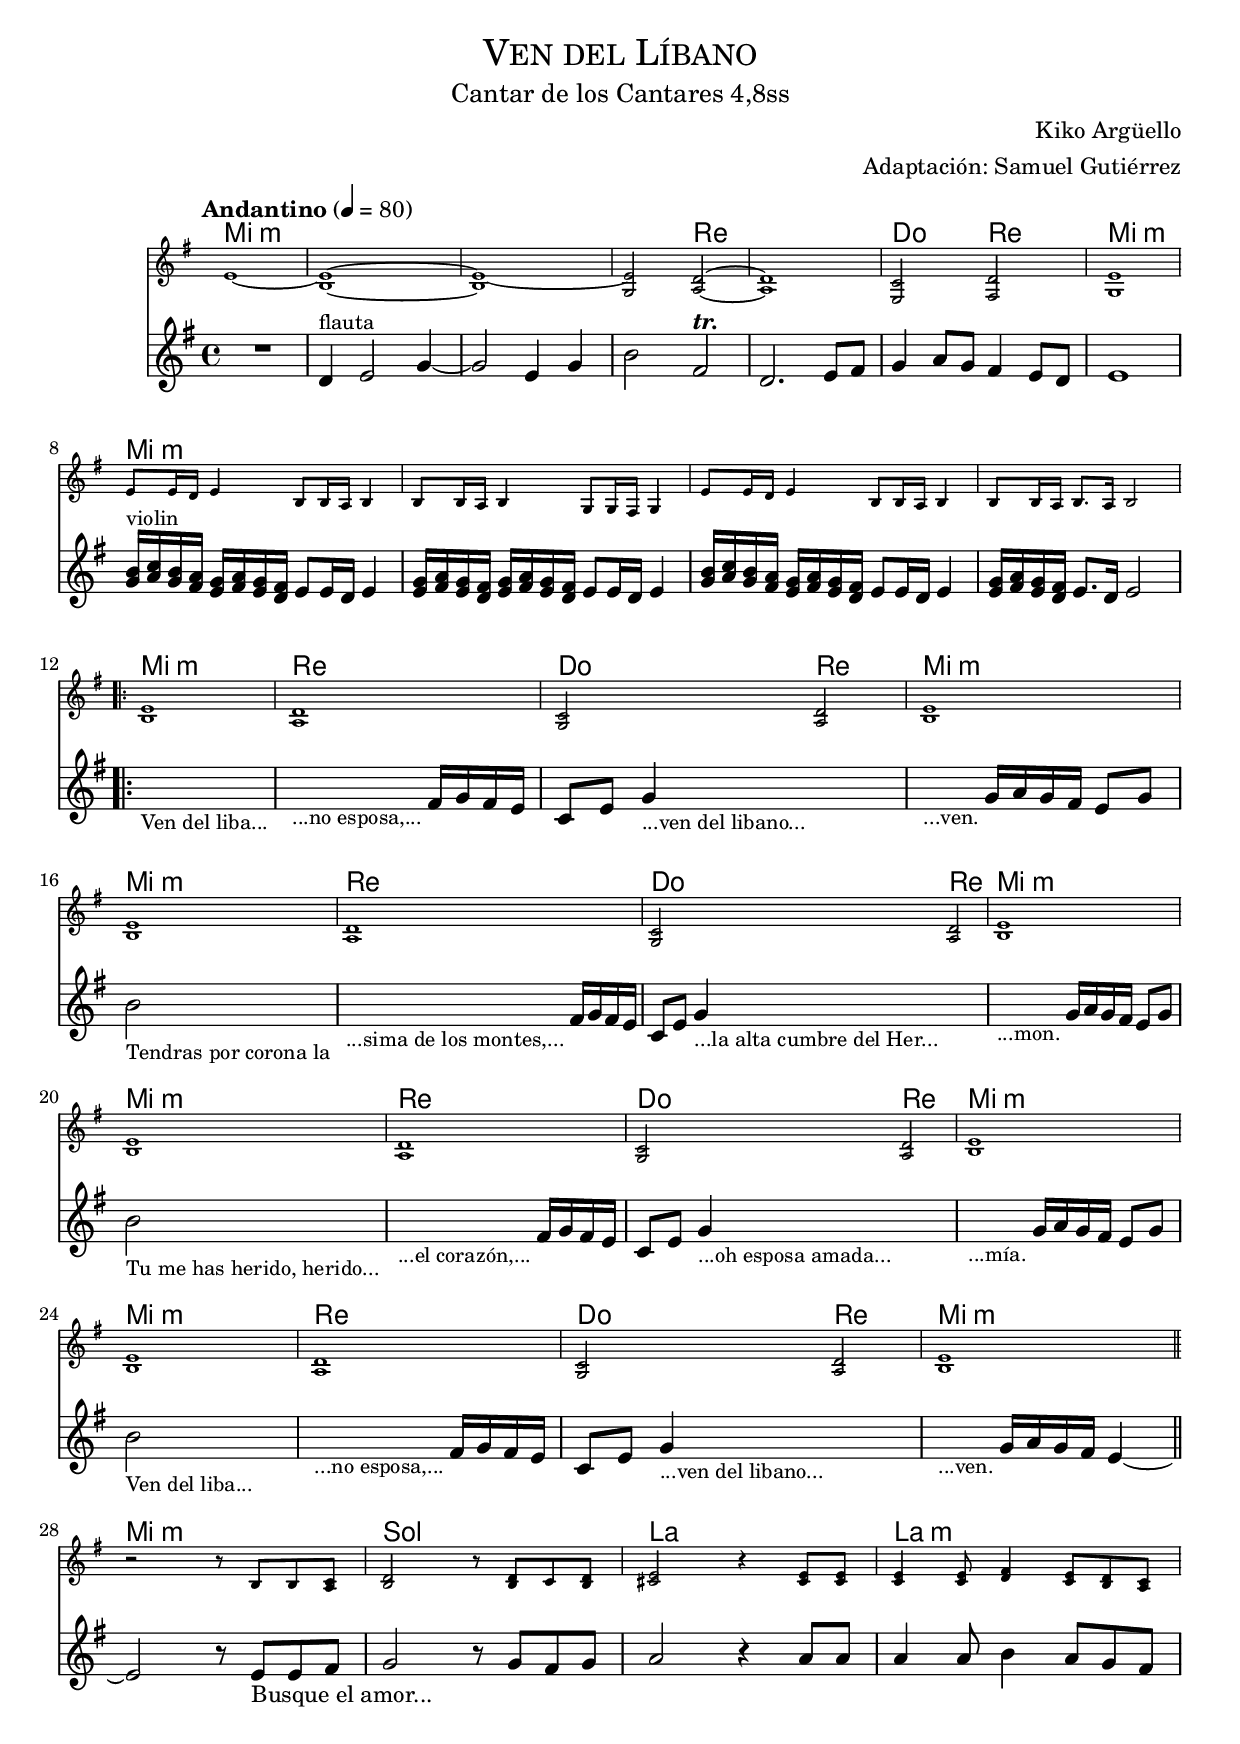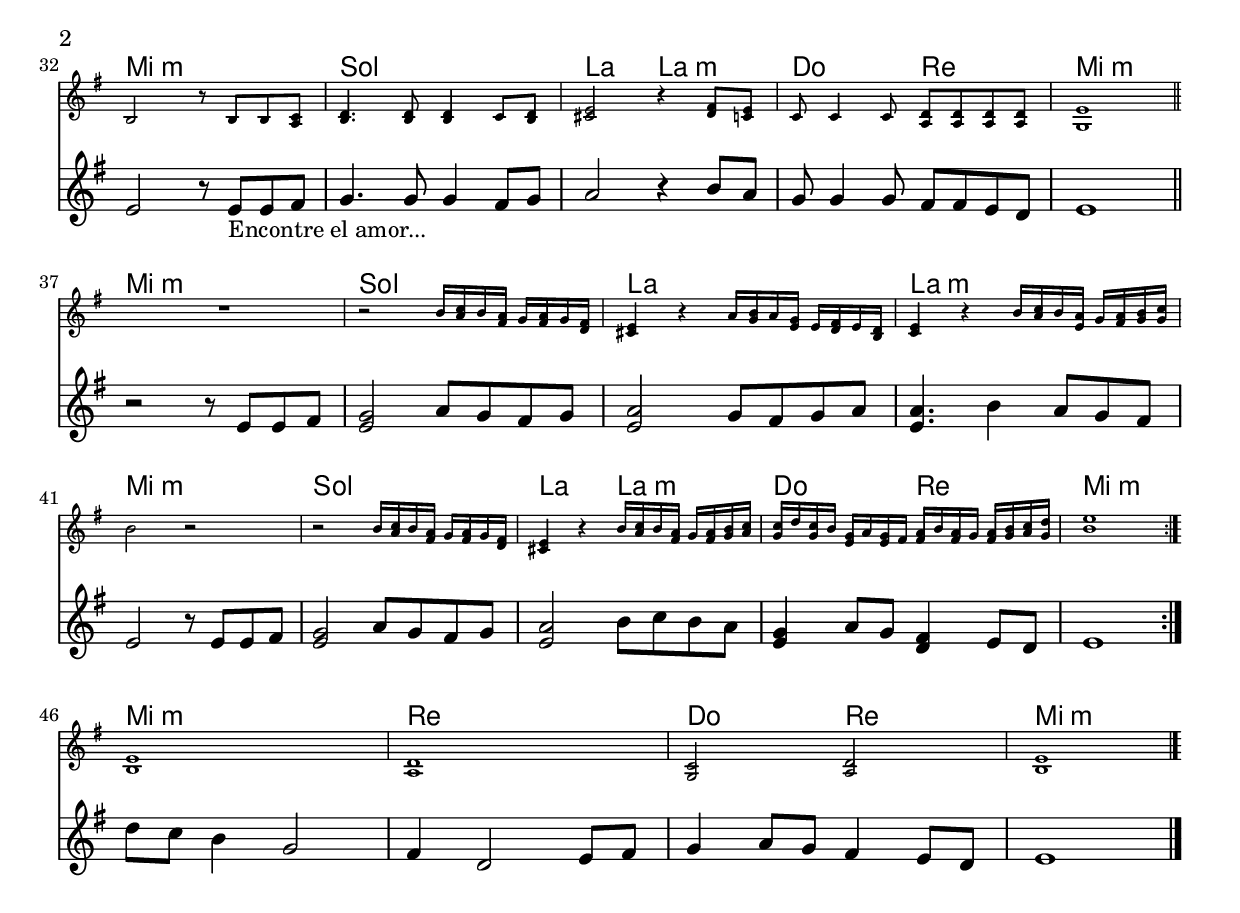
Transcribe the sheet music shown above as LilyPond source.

% Ven del libano
% searchsam
\language "espanol"
\version "2.23.2"

% --- Global parameters
%particle = 0
%jump = \break
%time = 4

% --- Includes

title = "Ven del Líbano"
subtitle = "Cantar de los Cantares 4,8ss"
subsubtitle = ""
autor = "Kiko Argüello"
arranger = "Adaptación: Samuel Gutiérrez"
other = ""
papper = "letter"
size = 20

global = {
  \tempo "Andantino" 4 = 80
  \key sol \minor
  \time 4/4

  s1*11 | %11
  \repeat volta 4 {
    s1*16 | %28
    \bar "||"
    s1*9 | %36
    \bar "||"
    s1*9 |
  }
  s1*4 |
  \bar "|."
}

harmonies = \new ChordNames {
  \set ChordNames.midiInstrument = "church organ"
  \set ChordNames.midiMaximumVolume = #0.5
  \set chordChanges = ##t
  \chordmode {
    \italianChords
    sol1:m |
    sol1:m |
    sol1:m |
    sol2:m fa2 |
    fa1 |
    mib2 fa2 |
    sol1:m |
    sol1:m |
    sol1:m |
    sol1:m |
    sol1:m |
    sol1:m |
    fa1 |
    mib2 fa2 |
    sol1:m |
    sol1:m |
    fa1 |
    mib2 fa2 |
    sol1:m |
    sol1:m |
    fa1 |
    mib2 fa2 |
    sol1:m |
    sol1:m |
    fa1 |
    mib2 fa2 |
    sol1:m |
    sol1:m |
    sib1 |
    do1 |
    do1:m |
    sol1:m |
    sib1 |
    do2 do2:m |
    mib2 fa2 |
    sol1:m |
    sol1:m |
    sib1 |
    do1 |
    do1:m |
    sol1:m |
    sib1 |
    do2 do2:m |
    mib2 fa2 |
    sol1:m |
    sol1:m |
    fa1 |
    mib2 fa2 |
    sol1:m |
  }
}

instrument = \relative do' {
  \compressEmptyMeasures
  \dynamicUp

  <<
    {
      R1 |
      fa4^\markup { \small "flauta" } sol2 sib4~ |
      sib2 sol4 sib | %1
      re2 la2^\markup{\italic \bold "tr."} | %2
      fa2. sol8 la |
      sib4 do8 sib la4 sol8 fa |
      sol1 | %6
      <sib re>16^\markup { \small "violin" } <do mib> <sib re> <la do> <sol sib> <la do> <sol sib> <fa la> sol8 sol16 fa sol4 |
      <sol sib>16 <la do> <sol sib> <fa la> <sol sib> <la do> <sol sib> <fa la> sol8 sol16 fa sol4 |
      <sib re>16 <do mib> <sib re> <la do> <sol sib> <la do> <sol sib> <fa la> sol8 sol16 fa sol4 |
      <sol sib>16 <la do> <sol sib> <fa la> sol8. fa16 sol2 | \break
      \textLengthOn
        s1_\markup\center-column {\small "Ven del liba..."} |
        s2._\markup\center-column {\small "...no esposa,..."} la16 sib la sol |
        mib8 sol sib4_\markup\center-column {\small "...ven del libano..."} s2 |
        s2_\markup\center-column {\small "...ven."} sib16 do sib la sol8 sib | \break
        re2_\markup\center-column {\small "Tendras por corona la"} s2 |
        s2._\markup\center-column {\small "...sima de los montes,..."} la16 sib la sol |
        mib8 sol sib4_\markup\center-column {\small "...la alta cumbre del Her..."} s2 |
        s2_\markup\center-column {\small "...mon."} sib16 do sib la sol8 sib | \break
        re2_\markup\center-column {\small "Tu me has herido, herido..."} s2 |
        s2._\markup\center-column {\small "...el corazón,..."} la16 sib la sol |
        mib8 sol sib4_\markup\center-column {\small "...oh esposa amada..."} s2 |
        s2_\markup\center-column {\small "...mía."} sib16 do sib la sol8 sib | \break
        re2_\markup\center-column {\small "Ven del liba..."} s2 |
        s2._\markup\center-column {\small "...no esposa,..."} la16 sib la sol |
        mib8 sol sib4_\markup\center-column {\small "...ven del libano..."} s2 |
        s2_\markup\center-column {\small "...ven."} sib16 do sib la sol4~ | \break
      \textLengthOff
      sol2 r8 sol_\markup{"Busque el amor..."} sol la |
      sib2 r8 sib8 la8 sib |
      do2 r4 do8 do |
      do4 do8 re4 do8 sib8 la | \break
      sol2 r8 sol_\markup{"Encontre el amor..."} sol la |
      sib4. sib8 sib4 la8 sib |
      do2 r4 re8 do |
      sib8 sib4 sib8 la la sol fa8 |
      sol1 | \break
      r2 r8 sol sol la |
      <sol sib>2 do8 sib la8 sib |
      <sol do>2 sib8 la sib do |
      <sol do>4. re'4 do8 sib la | \break
      sol2 r8 sol sol la |
      <sol sib>2 do8 sib la8 sib |
      <sol do>2 re'8 mib re8 do |
      <sol sib>4 do8 sib8 <fa la>4 sol8 fa |
      sol1 | \break
      fa'8 mib re4 sib2 |
      la4 fa2 sol8 la |
      sib4 do8 sib la4 sol8 fa |
      sol1 | %6
    }
    \new Staff \with {
      \remove "Time_signature_engraver"
      alignAboveContext = "main"
      \magnifyStaff #2/3
      %\override VerticalAxisGroup.default-staff-staff-spacing = #'((basic-distance . 6) (padding . -10))
    }
    {
      \key sol \minor
      \set Staff.midiInstrument = #"violin"
      sol1~ | %5
      <re sol>1~ | %6
      <re sol>1~ | %7
      <sib sol'>2 <do fa>~ |
      <do fa>1 | %8
      <sol mib'>2 <la fa'> | %9
      <sib sol'>1 |
      sol'8 sol16 fa sol4 re8 re16 do re4 |
      re8 re16 do re4 sib8 sib16 la sib4 |
      sol'8 sol16 fa sol4 re8 re16 do re4 |
      re8 re16 do re8. do16 re2 |
      <re sol>1 |
      <do fa>1 |
      <sib mib>2 <do fa> |
      <re sol>1 |
      <re sol>1 |
      <do fa>1 |
      <sib mib>2 <do fa> |
      <re sol>1 |
      <re sol>1 |
      <do fa>1 |
      <sib mib>2 <do fa> |
      <re sol>1 |
      <re sol>1 |
      <do fa>1 |
      <sib mib>2 <do fa> |
      <re sol>1 |
      r2 r8 re8 re <do mib> |
      <re fa>2 r8 <re fa>8 mib8 <re fa> |
      <mi sol>2 r4 <mi sol>8 <mi sol> |
      <mib sol>4 <mib sol>8 <fa la>4 <mib sol>8 <re fa>8 <do mib> |
      re2 r8 re re <do mib> |
      <re fa>4. <re fa>8 <re fa>4 mib8 <re fa> |
      <mi sol>2 r4 <fa la>8 <mib sol> |
      mib8 mib4 mib8 <fa do> <fa do> <fa do> <fa do>8 |
      <sib, sol'>1 |
      R1 |
      r2 re'16 <do mib> re <la do> sib <la do> sib <fa la> |
      <mi sol>4 r do'16 <sib re> do <sol sib> sol <fa la> sol <re fa> |
      <mib sol>4 r4 re'16 <do mib> re <sol, do> sib <la do> <sib re> <sib mib> |
      re2 r2 |
      r2 re16 <do mib> re <la do> sib <la do> sib <fa la> |
      <mi sol>4 r4 re'16 <do mib> re <la do> sib <la do> <sib re> <do mib> |
      <sib mib>16 fa' <sib, mib> re <sol, sib> do <sol sib> la <la do>16 re <la do> sib <la do> <sib re> <do mib> <sib fa'> |
      <re sol>1 |
      <re, sol>1 |
      <do fa>1 |
      <sib mib>2 <do fa> | %9
      <re sol>1 |
    }
  >>
}

% \include "metronome.ily"

% --- Global size
%#(set-global-staff-size \size)

% --- Header
\header {
  title = \markup{\medium \smallCaps \title}
  subtitle = \markup{\medium \subtitle}
  subsubtitle = \markup{\medium \subsubtitle}
  composer = \autor
  arranger = \markup {\right-column { \arranger \other}}
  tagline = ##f
  breakbefore = ##t
}

% --- Music

% --- Harmony

% --- Sheet
\score {
  <<
    \transpose sol mi {\harmonies}
    \new Staff = "main" { <<
        \set Staff.midiInstrument = #"oboe"
        \set Staff.midiMaximumVolume = #1
        <<
          \new Voice = "instrument" { \transpose sol mi {<< \global \instrument >>} }
        >>
    >> }
  >>
  \layout {}
  \midi {}
}

% --- Paper
\paper {
  #(set-default-paper-size "letter")
  %page-breaking = #ly:page-turn-breaking
}
